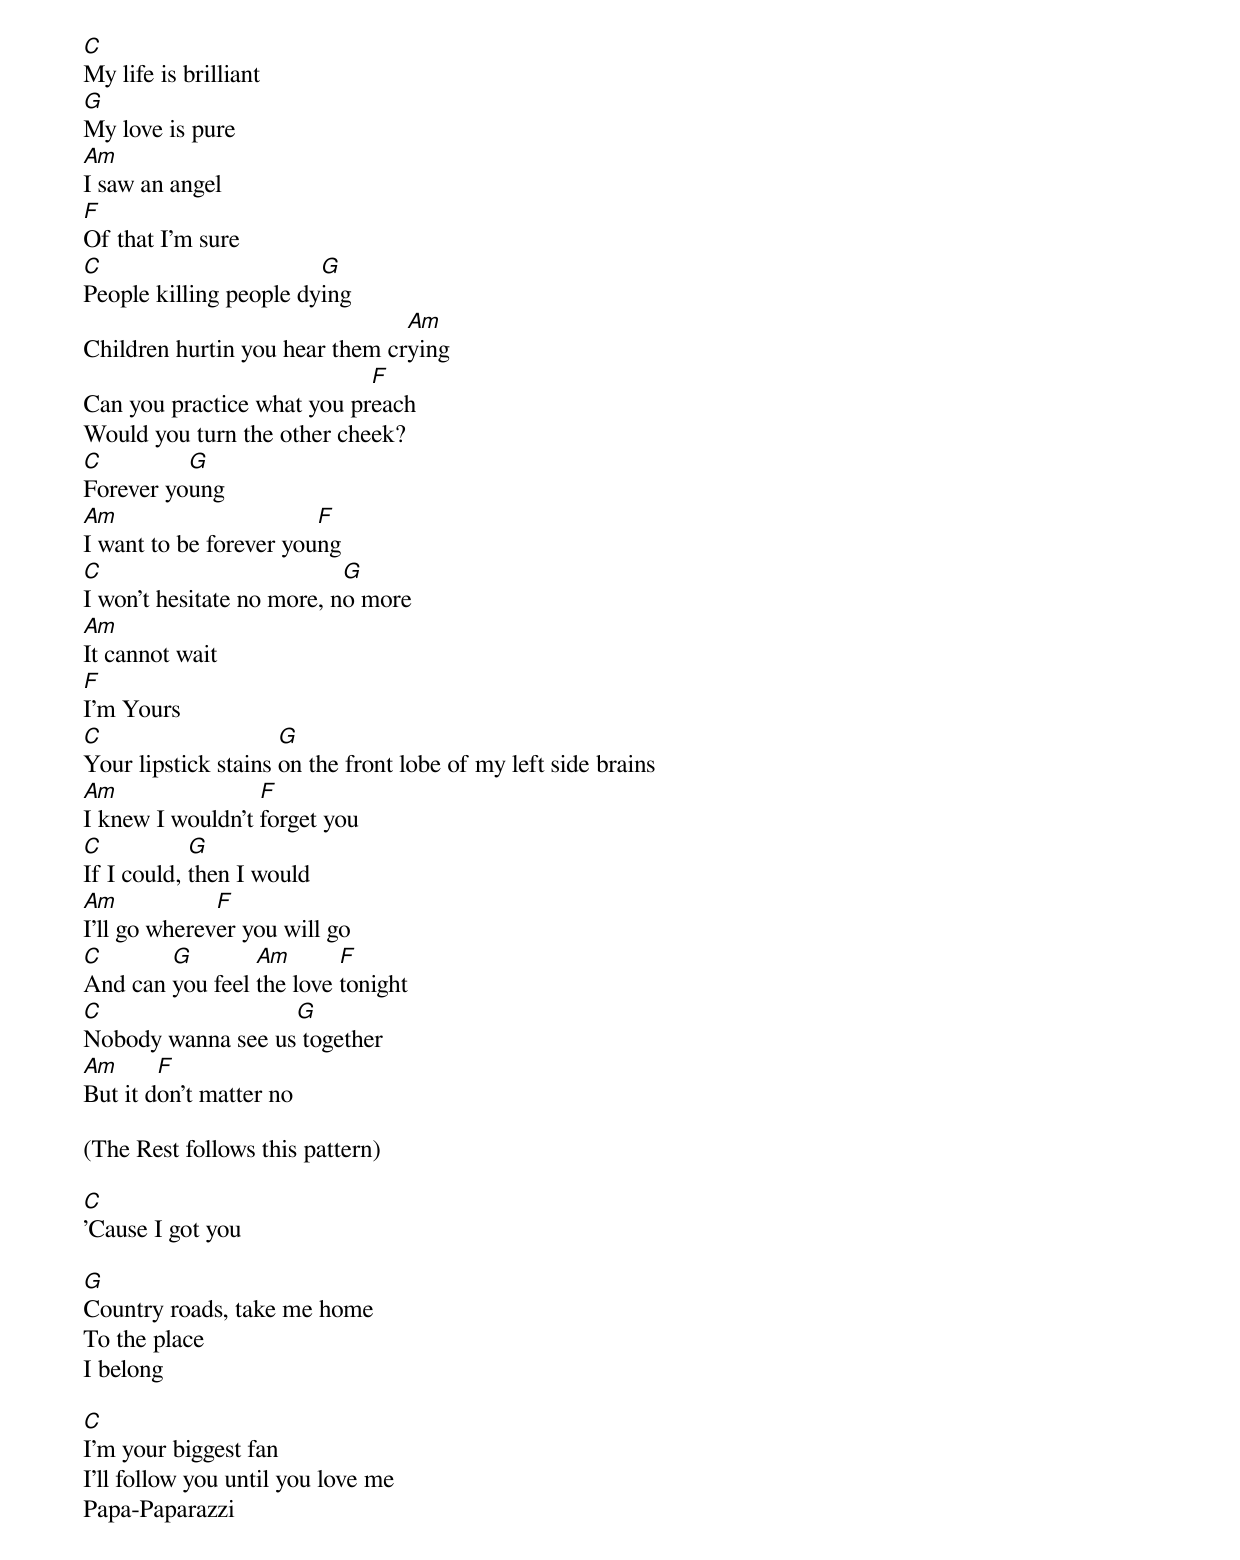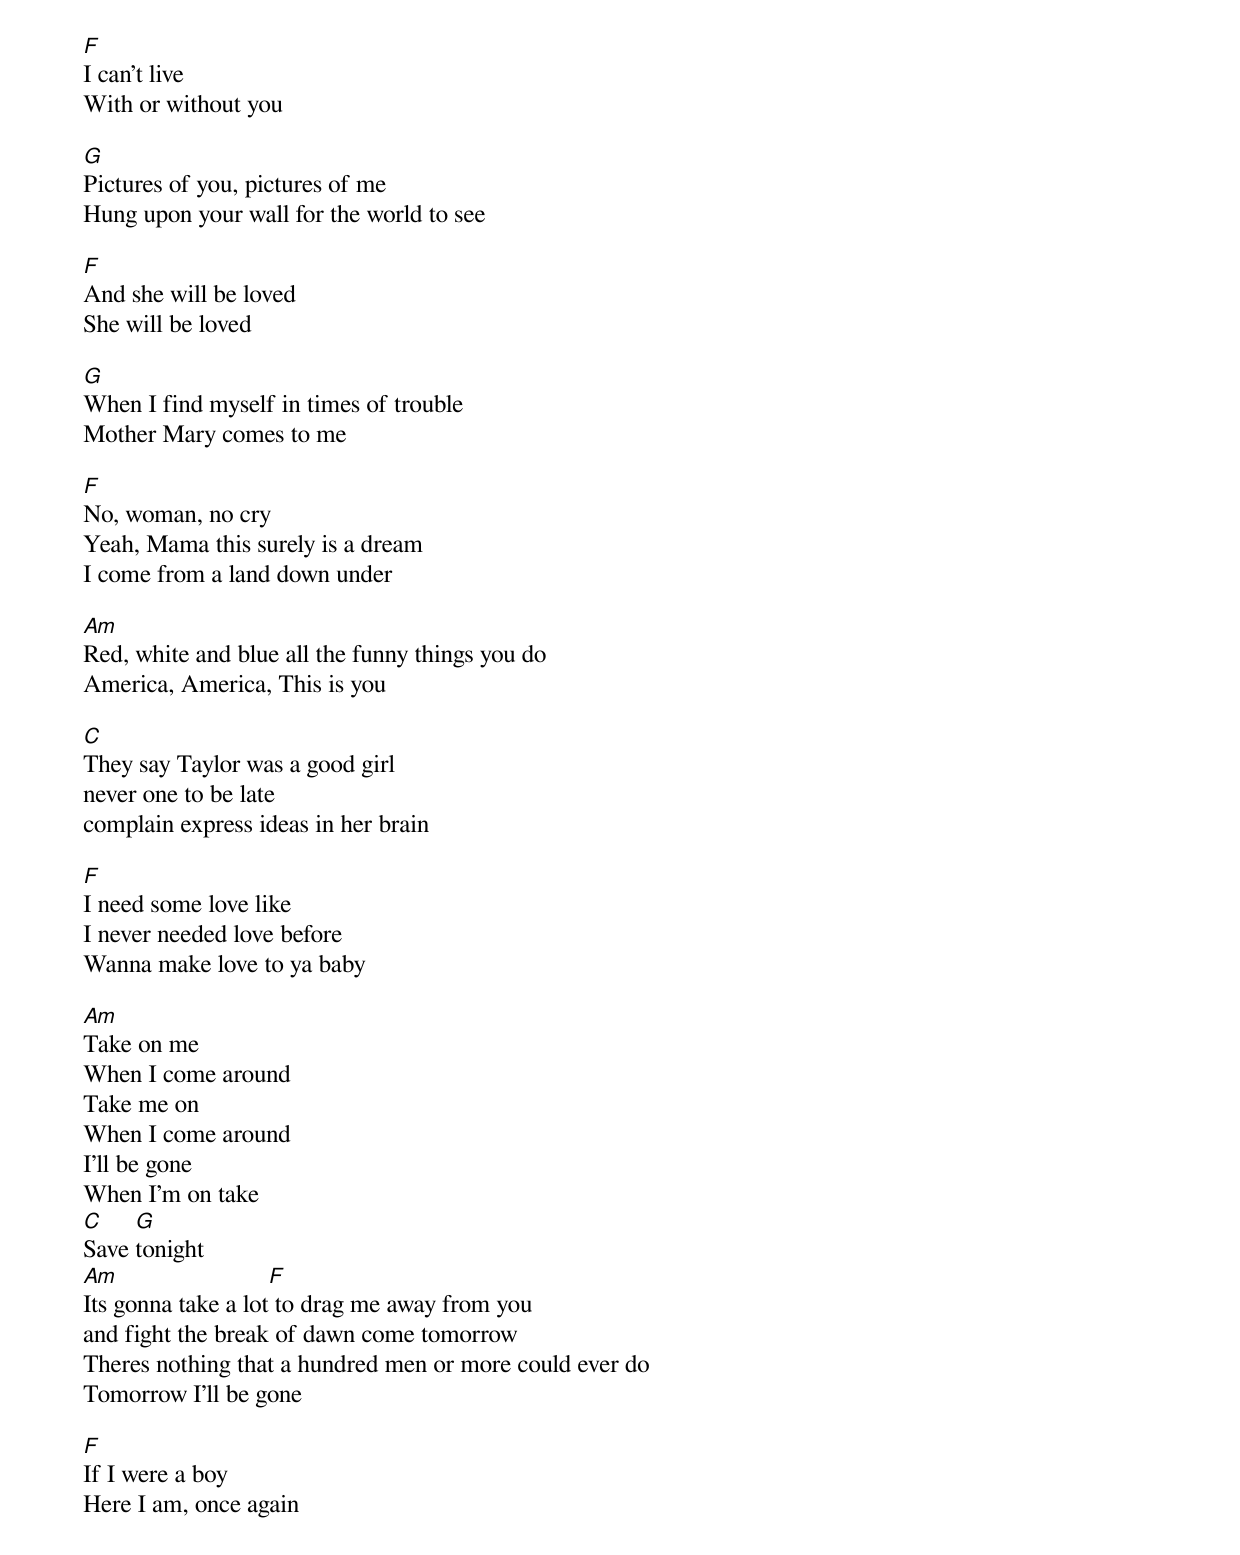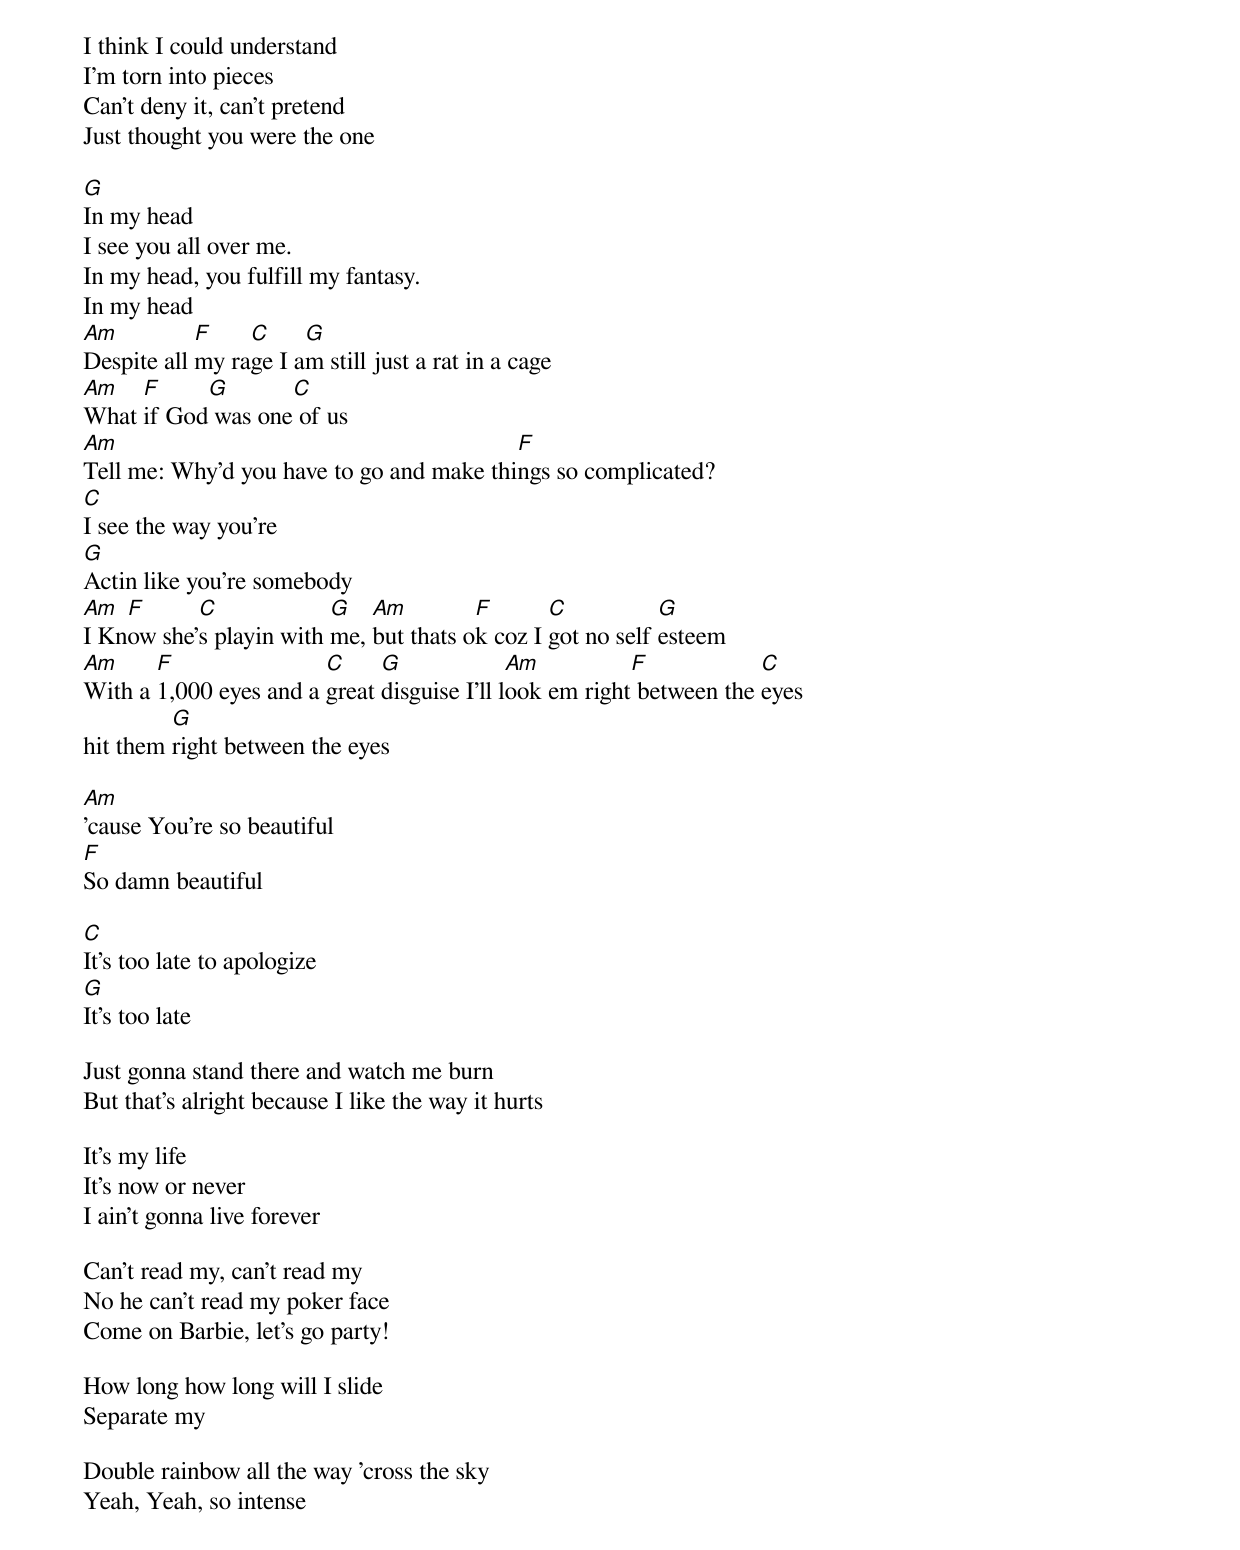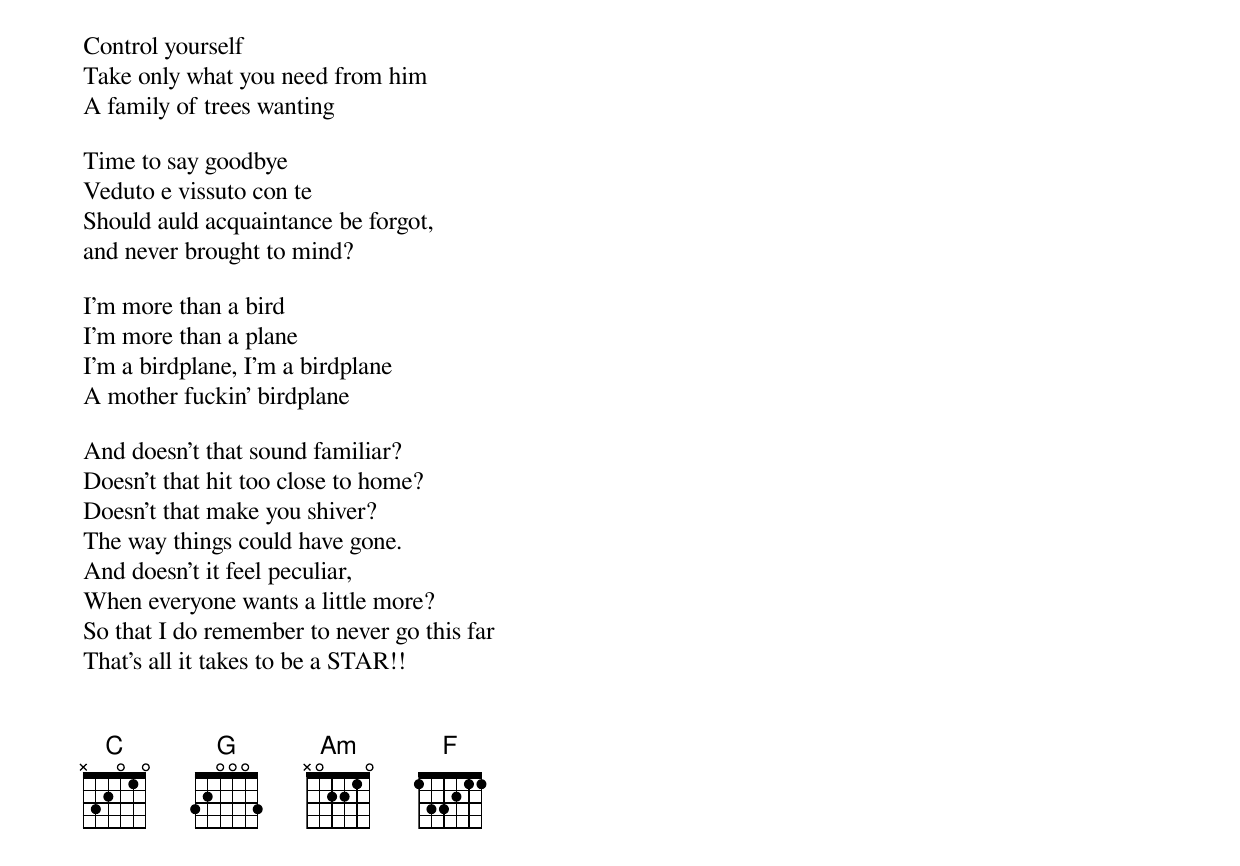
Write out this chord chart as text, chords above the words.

<pre>
C
My life is brilliant
G
My love is pure
Am
I saw an angel
F
Of that I'm sure
C                       G
People killing people dying
                                Am
Children hurtin you hear them crying
                            F
Can you practice what you preach
Would you turn the other cheek?
C         G
Forever young
Am                      F
I want to be forever young
C                          G
I won't hesitate no more, no more
Am
It cannot wait
F
I'm Yours
C                    G
Your lipstick stains on the front lobe of my left side brains
Am                F
I knew I wouldn't forget you
C           G
If I could, then I would
Am            F
I'll go wherever you will go
C       G        Am       F
And can you feel the love tonight
C                  G
Nobody wanna see us together
Am      F
But it don't matter no

(The Rest follows this pattern)

C
'Cause I got you

G
Country roads, take me home
To the place
I belong

C
I'm your biggest fan
I'll follow you until you love me
Papa-Paparazzi

F
I can't live
With or without you

G
Pictures of you, pictures of me
Hung upon your wall for the world to see

F
And she will be loved
She will be loved

G
When I find myself in times of trouble
Mother Mary comes to me

F
No, woman, no cry
Yeah, Mama this surely is a dream
I come from a land down under

Am
Red, white and blue all the funny things you do
America, America, This is you

C
They say Taylor was a good girl
never one to be late
complain express ideas in her brain

F
I need some love like
I never needed love before
Wanna make love to ya baby

Am
Take on me
When I come around
Take me on
When I come around
I'll be gone
When I'm on take
C    G
Save tonight
Am                  F
Its gonna take a lot to drag me away from you
and fight the break of dawn come tomorrow
Theres nothing that a hundred men or more could ever do
Tomorrow I'll be gone

F
If I were a boy
Here I am, once again
I think I could understand
I'm torn into pieces
Can't deny it, can't pretend
Just thought you were the one

G
In my head
I see you all over me.
In my head, you fulfill my fantasy.
In my head
Am          F    C     G
Despite all my rage I am still just a rat in a cage
Am   F     G       C
What if God was one of us
Am                                        F
Tell me: Why'd you have to go and make things so complicated?
C
I see the way you're
G
Actin like you're somebody
Am  F      C             G   Am         F       C           G
I Know she's playin with me, but thats ok coz I got no self esteem
Am     F                C     G              Am          F            C
With a 1,000 eyes and a great disguise I'll look em right between the eyes
         G
hit them right between the eyes

Am
'cause You're so beautiful
F
So damn beautiful

C
It's too late to apologize
G
It's too late

Just gonna stand there and watch me burn
But that's alright because I like the way it hurts

It's my life
It's now or never
I ain't gonna live forever

Can't read my, can't read my
No he can't read my poker face
Come on Barbie, let's go party!

How long how long will I slide
Separate my

Double rainbow all the way 'cross the sky
Yeah, Yeah, so intense

Control yourself
Take only what you need from him
A family of trees wanting

Time to say goodbye
Veduto e vissuto con te
Should auld acquaintance be forgot,
and never brought to mind?

I'm more than a bird
I'm more than a plane
I'm a birdplane, I'm a birdplane
A mother fuckin' birdplane

And doesn't that sound familiar?
Doesn't that hit too close to home?
Doesn't that make you shiver?
The way things could have gone.
And doesn't it feel peculiar,
When everyone wants a little more?
So that I do remember to never go this far
That's all it takes to be a STAR!!

</pre>
